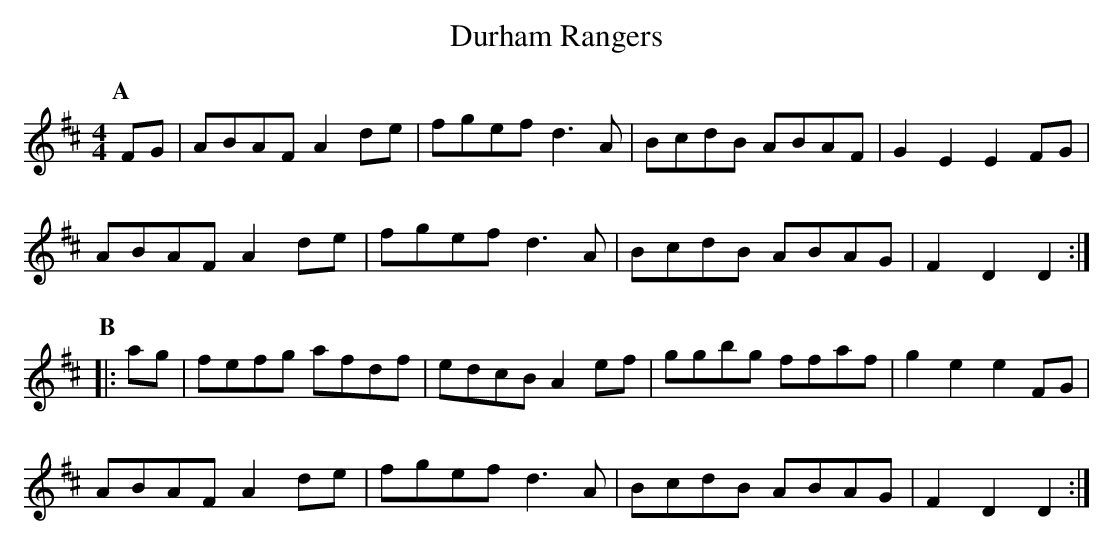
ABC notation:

X:1
T:Durham Rangers
M:4/4
L:1/8
K:D
P:A
FG | ABAF A2 de | fgef d3 A | BcdB ABAF | G2 E2 E2 FG |
ABAF A2 de | fgef d3 A | BcdB ABAG | F2 D2 D2 :|
P:B
|: ag | fefg afdf | edcB A2 ef | ggbg ffaf | g2 e2 e2 FG |
ABAF A2 de | fgef d3 A | BcdB ABAG | F2 D2 D2 :|
